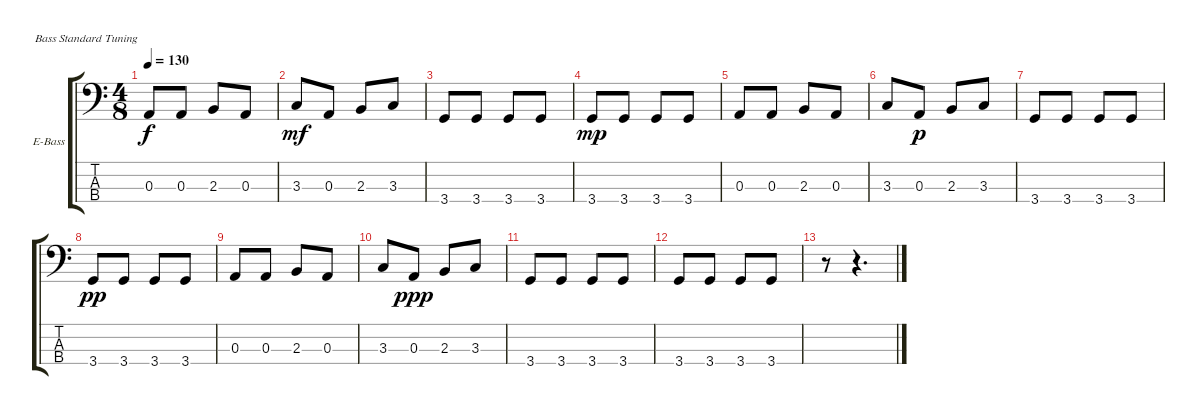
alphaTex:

\bracketExtendMode groupsimilarinstruments
\firstSystemTrackNameOrientation horizontal
\otherSystemsTrackNameOrientation horizontal
\track ("Бас" "E-Bass") {instrument electricbasspick}
\staff {score tabs}
\tuning (G2 D2 A1 E1)
\ts (4 8)
\tempo 130
\clef f4
\ks c
0.3.8{dy f} 0.3.8 2.3.8 0.3.8 |
3.3.8{dy mf} 0.3.8 2.3.8 3.3.8 |
3.4.8 3.4.8 3.4.8 3.4.8 |
3.4.8{dy mp} 3.4.8 3.4.8 3.4.8 |
0.3.8 0.3.8 2.3.8 0.3.8 |
3.3.8 0.3.8{dy p} 2.3.8 3.3.8 |
3.4.8 3.4.8 3.4.8 3.4.8 |
3.4.8{dy pp} 3.4.8 3.4.8 3.4.8 |
0.3.8 0.3.8 2.3.8 0.3.8 |
3.3.8 0.3.8{dy ppp} 2.3.8 3.3.8 |
3.4.8 3.4.8 3.4.8 3.4.8 |
3.4.8 3.4.8 3.4.8 3.4.8 |
r.8 r.4{d}
